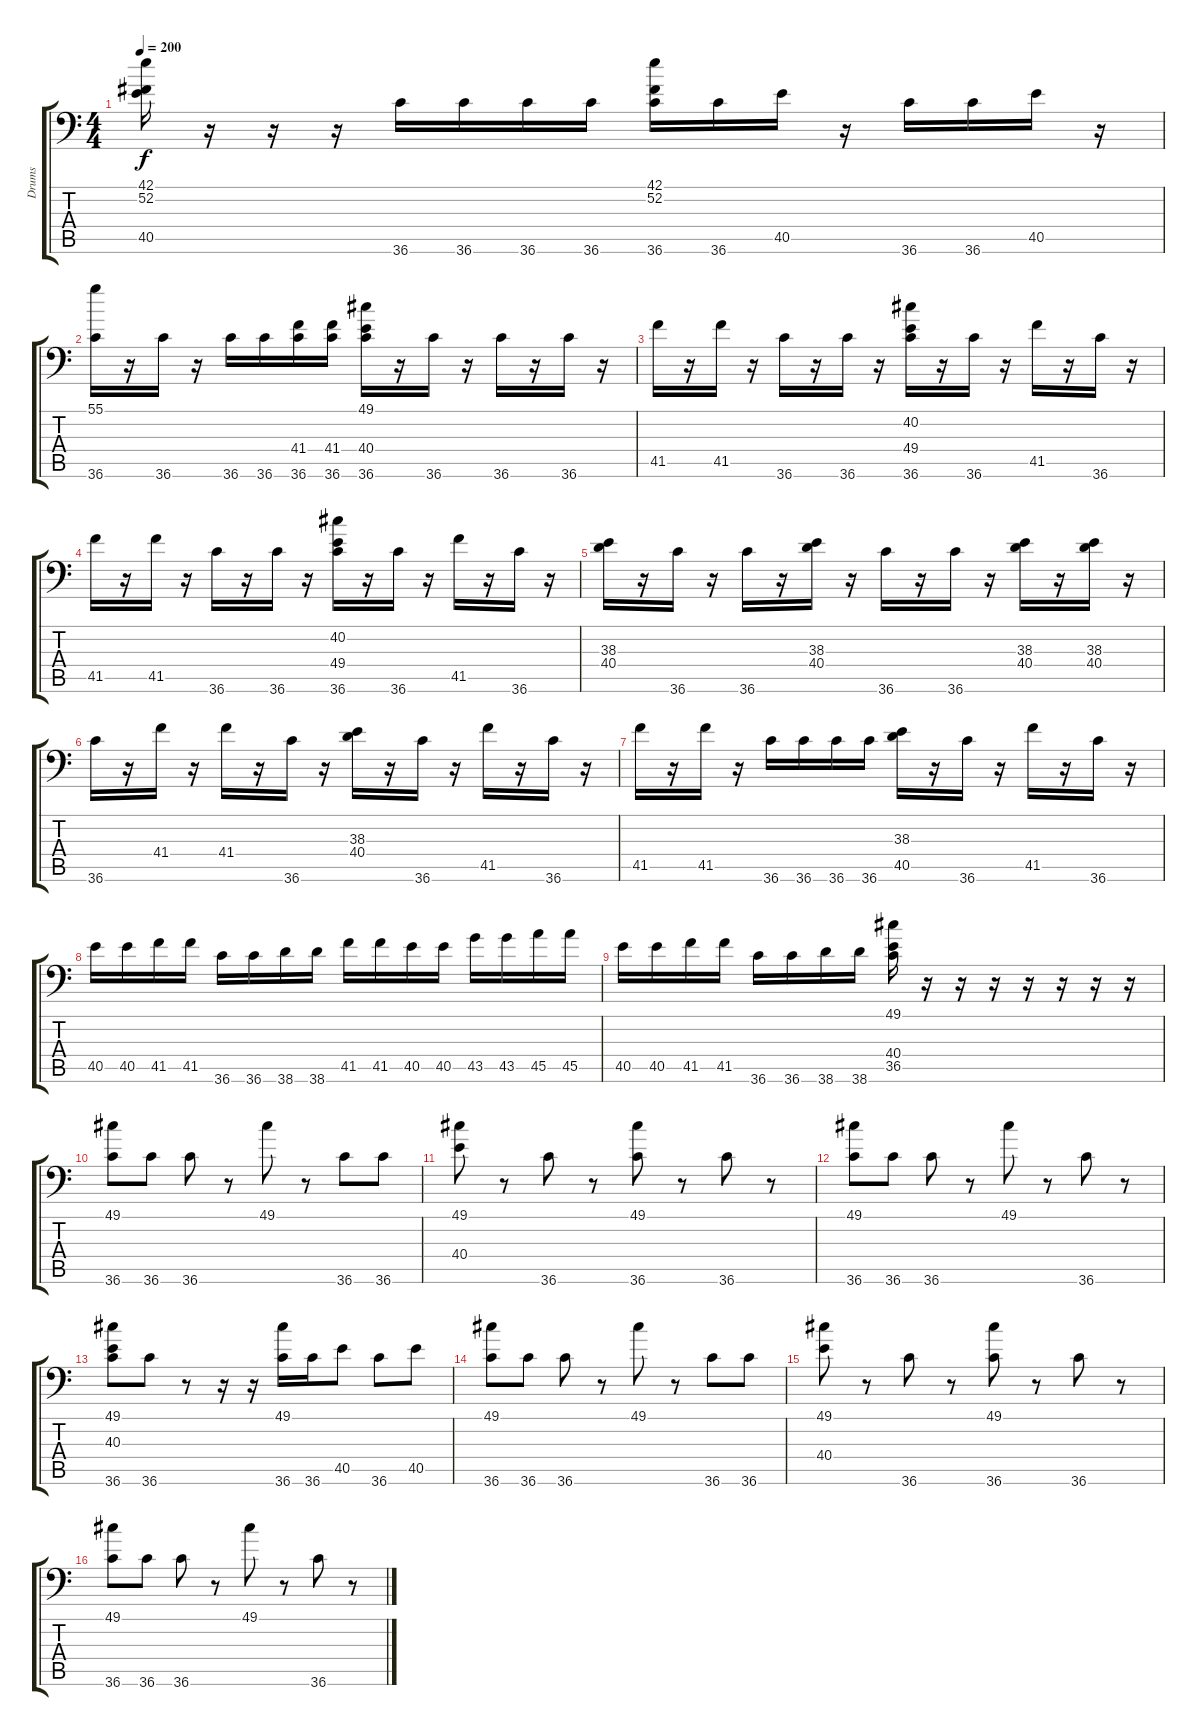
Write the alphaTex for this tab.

\track ("Drums" "Drums") {instrument acousticgrandpiano}
\staff {score tabs}
\tuning (C-1 C-1 C-1 C-1 C-1 C-1) {hide}
\ts (4 4)
\tempo 200
\clef f4
\ks c
(42.1 52.2 40.5).16{dy f} r.16 r.16 r.16 36.6.16 36.6.16 36.6.16 36.6.16 (42.1 52.2 36.6).16 36.6.16 40.5.16 r.16 36.6.16 36.6.16 40.5.16 r.16 |
(55.1 36.6).16 r.16 36.6.16 r.16 36.6.16 36.6.16 (41.4 36.6).16 (41.4 36.6).16 (49.1 40.4 36.6).16 r.16 36.6.16 r.16 36.6.16 r.16 36.6.16 r.16 |
41.5.16 r.16 41.5.16 r.16 36.6.16 r.16 36.6.16 r.16 (40.2 49.4 36.6).16 r.16 36.6.16 r.16 41.5.16 r.16 36.6.16 r.16 |
41.5.16 r.16 41.5.16 r.16 36.6.16 r.16 36.6.16 r.16 (40.2 49.4 36.6).16 r.16 36.6.16 r.16 41.5.16 r.16 36.6.16 r.16 |
(38.3 40.4).16 r.16 36.6.16 r.16 36.6.16 r.16 (38.3 40.4).16 r.16 36.6.16 r.16 36.6.16 r.16 (38.3 40.4).16 r.16 (38.3 40.4).16 r.16 |
36.6.16 r.16 41.4.16 r.16 41.4.16 r.16 36.6.16 r.16 (38.3 40.4).16 r.16 36.6.16 r.16 41.5.16 r.16 36.6.16 r.16 |
41.5.16 r.16 41.5.16 r.16 36.6.16 36.6.16 36.6.16 36.6.16 (38.3 40.5).16 r.16 36.6.16 r.16 41.5.16 r.16 36.6.16 r.16 |
40.5.16 40.5.16 41.5.16 41.5.16 36.6.16 36.6.16 38.6.16 38.6.16 41.5.16 41.5.16 40.5.16 40.5.16 43.5.16 43.5.16 45.5.16 45.5.16 |
40.5.16 40.5.16 41.5.16 41.5.16 36.6.16 36.6.16 38.6.16 38.6.16 (49.1 40.4 36.5).16 r.16 r.16 r.16 r.16 r.16 r.16 r.16 |
(49.1 36.6).8 36.6.8 36.6.8 r.8 49.1.8 r.8 36.6.8 36.6.8 |
(49.1 40.4).8 r.8 36.6.8 r.8 (49.1 36.6).8 r.8 36.6.8 r.8 |
(49.1 36.6).8 36.6.8 36.6.8 r.8 49.1.8 r.8 36.6.8 r.8 |
(49.1 40.3 36.6).8 36.6.8 r.8 r.16 r.16 (49.1 36.6).16 36.6.16 40.5.8 36.6.8 40.5.8 |
(49.1 36.6).8 36.6.8 36.6.8 r.8 49.1.8 r.8 36.6.8 36.6.8 |
(49.1 40.4).8 r.8 36.6.8 r.8 (49.1 36.6).8 r.8 36.6.8 r.8 |
(49.1 36.6).8 36.6.8 36.6.8 r.8 49.1.8 r.8 36.6.8 r.8
